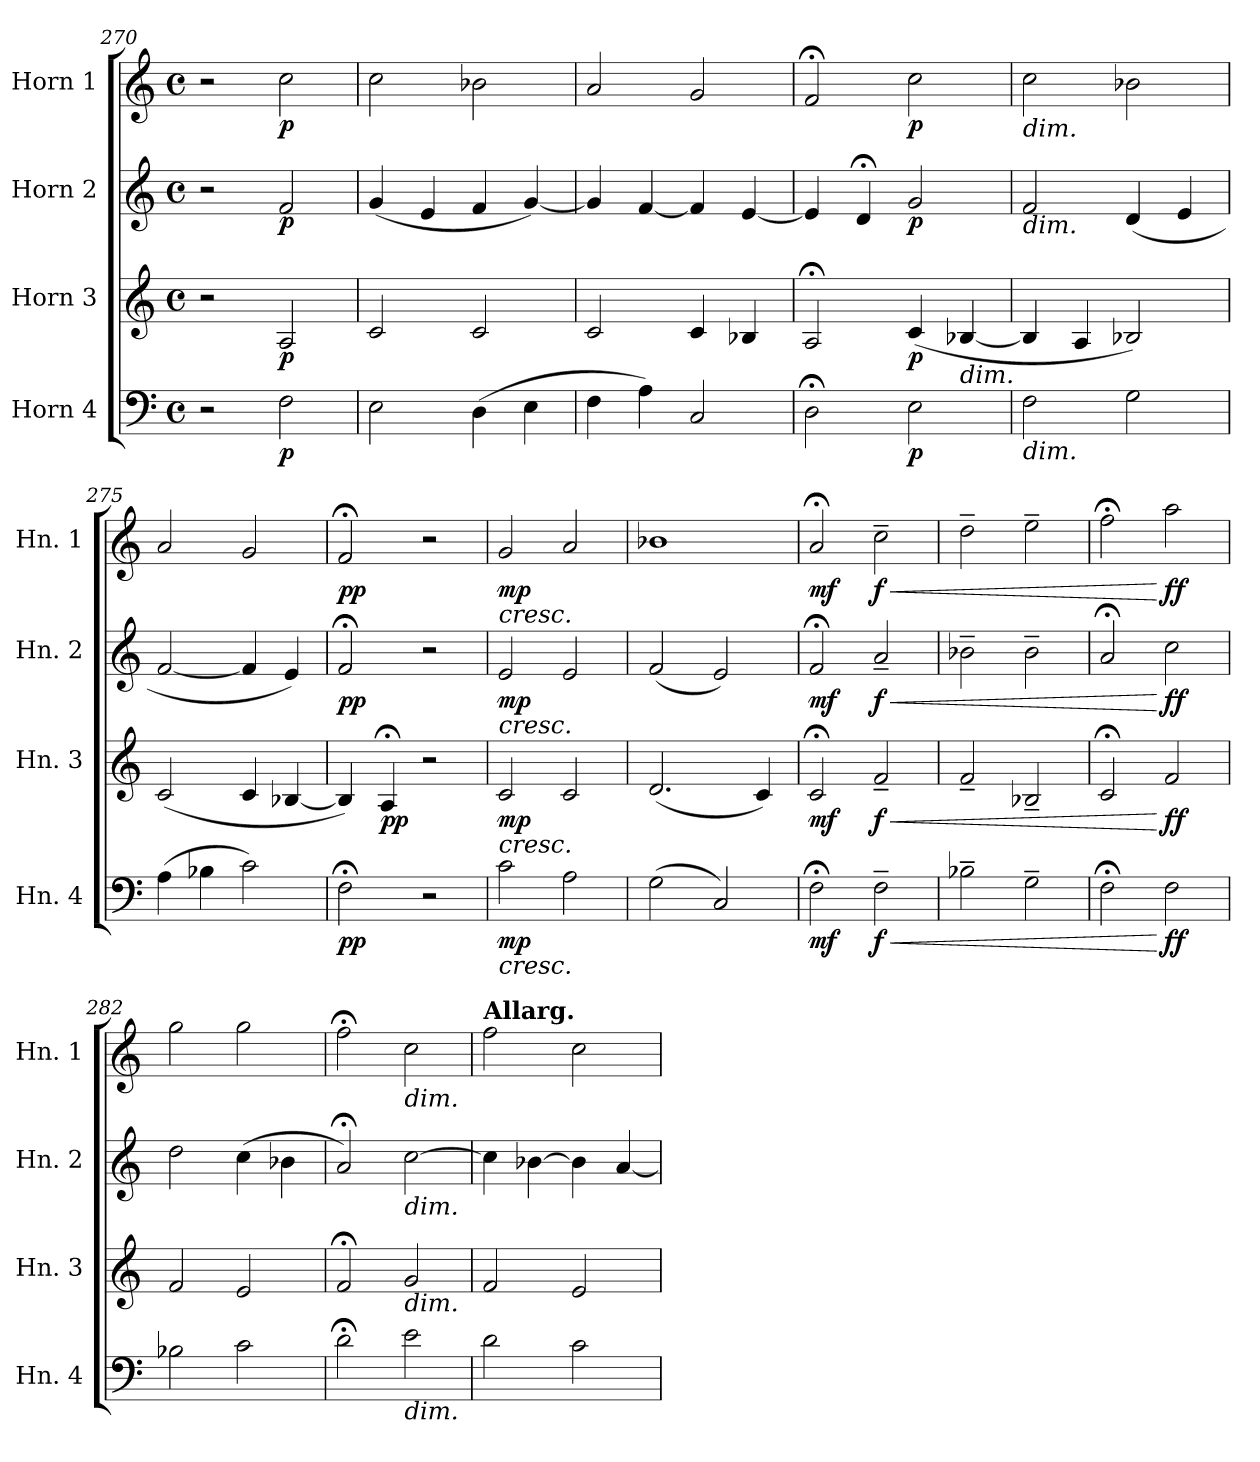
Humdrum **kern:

**kern	**dynam	**kern	**dynam	**kern	**dynam	**kern	**dynam
*part4	*part4	*part3	*part3	*part2	*part2	*part1	*part1
*staff4	*staff4	*staff3	*staff3	*staff2	*staff2	*staff1	*staff1
*I"Horn 4	*	*I"Horn 3	*	*I"Horn 2	*	*I"Horn 1	*
*I'Hn. 4	*	*I'Hn. 3	*	*I'Hn. 2	*	*I'Hn. 1	*
*clefF4	*	*clefG2	*	*clefG2	*	*clefG2	*
*ITrd4c7	*	*ITrd4c7	*	*ITrd4c7	*	*ITrd4c7	*
*k[b-]	*	*k[b-]	*	*k[b-]	*	*k[b-]	*
*M4/4	*	*M4/4	*	*M4/4	*	*M4/4	*
*met(c)	*	*met(c)	*	*met(c)	*	*met(c)	*
=270	=270	=270	=270	=270	=270	=270	=270
2r	.	2r	.	2r	.	2r	.
!	!LO:DY:b	!	!LO:DY:b	!	!LO:DY:b	!	!LO:DY:b
2BB-\	p	2D/	p	2B-/	p	2f\	p
=271	=271	=271	=271	=271	=271	=271	=271
2AA\	.	2F/	.	(<4c/	.	2f\	.
.	.	.	.	4A/	.	.	.
(>4GG\	.	2F/	.	4B-/	.	2e-X\	.
4AA\	.	.	.	[4c/)	.	.	.
=272	=272	=272	=272	=272	=272	=272	=272
4BB-\	.	2F/	.	4c/]	.	2d/	.
4D\)	.	.	.	[4B-/	.	.	.
2FF/	.	4F/	.	4B-/]	.	2c/	.
.	.	4E-X/	.	[4A/	.	.	.
=273	=273	=273	=273	=273	=273	=273	=273
2GG;<\	.	2D;</	.	4A/]	.	2B-;</	.
.	.	.	.	4G;</	.	.	.
!	!LO:DY:b	!	!LO:DY:b	!	!LO:DY:b	!	!LO:DY:b
2AA\	p	(<4F/	p	2c/	p	2f\	p
!	!	!LO:TX:b:i:t=dim.	!	!	!	!	!
.	.	[4E-X/	.	.	.	.	.
=274	=274	=274	=274	=274	=274	=274	=274
!	!	!	!	!	!	!LO:TX:b:i:t=dim.	!
!	!	!	!	!LO:TX:b:i:t=dim.	!	!	!
!LO:TX:b:i:t=dim.	!	!	!	!	!	!	!
2BB-\	.	4E-/]	.	2B-/	.	2f\	.
.	.	4D/	.	.	.	.	.
2C\	.	2E-X/)	.	(>4G/	.	2e-X\	.
.	.	.	.	4A/	.	.	.
=275	=275	=275	=275	=275	=275	=275	=275
(>4D\	.	(<2F/	.	[2B-/	.	2d/	.
4E-X\	.	.	.	.	.	.	.
2F\)	.	4F/	.	4B-/]	.	2c/	.
.	.	[4E-X/	.	4A/)	.	.	.
=276	=276	=276	=276	=276	=276	=276	=276
!	!LO:DY:b	!	!	!	!LO:DY:b	!	!LO:DY:b
2BB-;<\	pp	4E-/])	.	2B-;</	pp	2B-;</	pp
!	!	!	!LO:DY:b	!	!	!	!
.	.	4D;</	pp	.	.	.	.
2r	.	2r	.	2r	.	2r	.
!!LO:LB:g=z
=277	=277	=277	=277	=277	=277	=277	=277
!	!	!	!	!	!	!LO:TX:b:i:t=cresc.	!
!	!	!	!	!LO:TX:b:i:t=cresc.	!	!	!
!	!	!LO:TX:b:i:t=cresc.	!	!	!	!	!
!LO:TX:b:i:t=cresc.	!	!	!	!	!	!	!
!	!LO:DY:b	!	!LO:DY:b	!	!LO:DY:b	!	!LO:DY:b
2F\	mp	2F/	mp	2A/	mp	2c/	mp
2D\	.	2F/	.	2A/	.	2d/	.
=278	=278	=278	=278	=278	=278	=278	=278
(>2C\	.	(<2.G/	.	(<2B-/	.	1e-X	.
2FF/)	.	.	.	2A/)	.	.	.
.	.	4F/)	.	.	.	.	.
=279	=279	=279	=279	=279	=279	=279	=279
!	!LO:DY:b	!	!LO:DY:b	!	!LO:DY:b	!	!LO:DY:b
2BB-;<\	mf	2F;</	mf	2B-;</	mf	2d;</	mf
!	!LO:HP:b	!	!LO:HP:b	!	!LO:HP:b	!	!LO:HP:b
!	!LO:DY:n=1:b	!	!LO:DY:n=1:b	!	!LO:DY:n=1:b	!	!LO:DY:n=1:b
2BB-~\	< f	2B-~/	< f	2d~/	< f	2f~\	< f
=280	=280	=280	=280	=280	=280	=280	=280
2E-X~\	.	2B-~/	.	2e-X~\	.	2g~\	.
2C~\	.	2E-X~/	.	2e-~\	.	2a~\	.
=281	=281	=281	=281	=281	=281	=281	=281
2BB-;<\	.	2F;</	.	2d;</	.	2b-;<\	.
!	!LO:DY:n=1:b	!	!LO:DY:n=1:b	!	!LO:DY:n=1:b	!	!LO:DY:n=1:b
2BB-\	[ ff	2B-/	[ ff	2f\	[ ff	2dd\	[ ff
=282	=282	=282	=282	=282	=282	=282	=282
2E-X\	.	2B-/	.	2g\	.	2cc\	.
2F\	.	2A/	.	(>4f\	.	2cc\	.
.	.	.	.	4e-X\	.	.	.
=283	=283	=283	=283	=283	=283	=283	=283
2G;<\	.	2B-;</	.	2d;</)	.	2b-;<\	.
!	!	!	!	!	!	!LO:TX:b:i:t=dim.	!
!	!	!	!	!LO:TX:b:i:t=dim.	!	!	!
!	!	!LO:TX:b:i:t=dim.	!	!	!	!	!
!LO:TX:b:i:t=dim.	!	!	!	!	!	!	!
2A\	.	2c/	.	[2f\	.	2f\	.
=284	=284	=284	=284	=284	=284	=284	=284
!	!	!	!	!	!	!LO:TX:a:B:t=Allarg.	!
2G\	.	2B-/	.	4f\]	.	2b-\	.
.	.	.	.	[4e-X\	.	.	.
*	*	*	*	*	*	*MM136	*
2F\	.	2A/	.	4e-\]	.	2f\	.
.	.	.	.	[4d/	.	.	.
=	=	=	=	=	=	=	=
*-	*-	*-	*-	*-	*-	*-	*-
